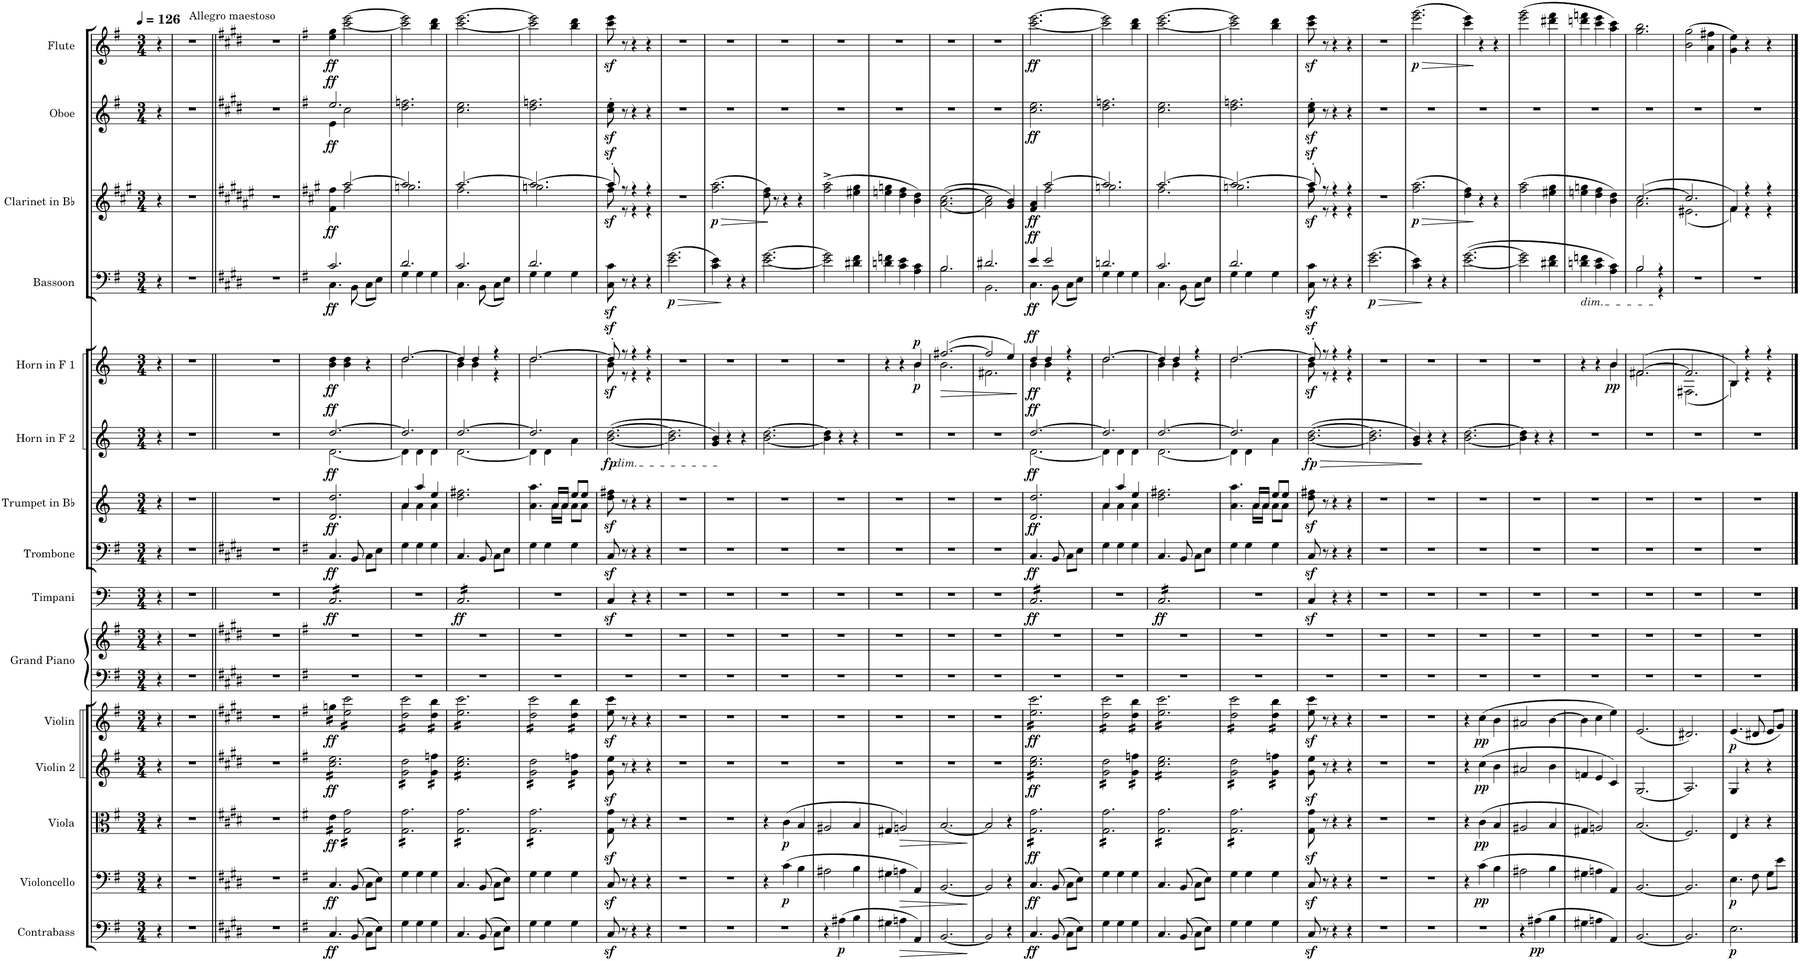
**kern	**dynam	**kern	**dynam	**kern	**dynam	**kern	**dynam	**kern	**dynam	**kern	**kern	**kern	**dynam	**kern	**dynam	**kern	**dynam	**kern	**dynam	**kern	**dynam	**kern	**dynam	**kern	**dynam	**kern	**dynam	**kern	**dynam
*part15	*part15	*part14	*part14	*part13	*part13	*part12	*part12	*part11	*part11	*part10	*part10	*part9	*part9	*part8	*part8	*part7	*part7	*part6	*part6	*part5	*part5	*part4	*part4	*part3	*part3	*part2	*part2	*part1	*part1
*staff16	*staff16	*staff15	*staff15	*staff14	*staff14	*staff13	*staff13	*staff12	*staff12	*staff11	*staff10	*staff9	*staff9	*staff8	*staff8	*staff7	*staff7	*staff6	*staff6	*staff5	*staff5	*staff4	*staff4	*staff3	*staff3	*staff2	*staff2	*staff1	*staff1
*I"Contrabass	*	*I"Violoncello	*	*I"Viola	*	*I"Violin 2	*	*I"Violin	*	*I"Grand Piano	*	*I"Timpani	*	*I"Trombone	*	*I"Trumpet in Bb	*	*I"Horn in F 2	*	*I"Horn in F 1	*	*I"Bassoon	*	*I"Clarinet in Bb	*	*I"Oboe	*	*I"Flute	*
*I'Cb.	*	*I'Vc.	*	*I'Vla.	*	*I'Vln. 2	*	*I'Vln.	*	*I'Pno.	*	*I'Timp.	*	*I'Tbn.	*	*I'Tpt. in Bb	*	*I'Hn. in F 2	*	*I'Hn. in F 1	*	*I'Bsn.	*	*I'Cl. in Bb	*	*I'Ob.	*	*I'Fl.	*
*clefF4	*	*clefF4	*	*clefC3	*	*clefG2	*	*clefG2	*	*clefF4	*clefG2	*clefF4	*	*clefF4	*	*clefG2	*	*clefG2	*	*clefG2	*	*clefF4	*	*clefG2	*	*clefG2	*	*clefG2	*
*Trd7c12	*	*	*	*	*	*	*	*	*	*	*	*	*	*	*	*Trd1c2	*	*Trd4c7	*	*Trd4c7	*	*	*	*Trd1c2	*	*	*	*	*
*k[f#]	*	*k[f#]	*	*k[f#]	*	*k[f#]	*	*k[f#]	*	*k[f#]	*k[f#]	*k[]	*	*k[f#]	*	*k[]	*	*k[]	*	*k[]	*	*k[f#]	*	*k[f#c#g#]	*	*k[f#]	*	*k[f#]	*
*M3/4	*	*M3/4	*	*M3/4	*	*M3/4	*	*M3/4	*	*M3/4	*M3/4	*M3/4	*	*M3/4	*	*M3/4	*	*M3/4	*	*M3/4	*	*M3/4	*	*M3/4	*	*M3/4	*	*M3/4	*
*MM126	*	*MM126	*	*MM126	*	*MM126	*	*MM126	*	*MM126	*MM126	*MM126	*	*MM126	*	*MM126	*	*MM126	*	*MM126	*	*MM126	*	*MM126	*	*MM126	*	*MM126	*
=	=	=	=	=	=	=	=	=	=	=	=	=	=	=	=	=	=	=	=	=	=	=	=	=	=	=	=	=	=
!	!	!	!	!	!	!	!	!	!	!	!	!	!	!	!	!	!	!	!	!	!	!	!	!	!	!	!	!LO:TX:a:t=Allegro maestoso	!
4r	.	4r	.	4r	.	4r	.	4r	.	4r	4r	4r	.	4r	.	4r	.	4r	.	4r	.	4r	.	4r	.	4r	.	4r	.
=1	=1	=1	=1	=1	=1	=1	=1	=1	=1	=1	=1	=1	=1	=1	=1	=1	=1	=1	=1	=1	=1	=1	=1	=1	=1	=1	=1	=1	=1
2.r	.	2.r	.	2.r	.	2.r	.	2.r	.	2.r	2.r	2.r	.	2.r	.	2.r	.	2.r	.	2.r	.	2.r	.	2.r	.	2.r	.	2.r	.
=2||	=2||	=2||	=2||	=2||	=2||	=2||	=2||	=2||	=2||	=2||	=2||	=2||	=2||	=2||	=2||	=2||	=2||	=2||	=2||	=2||	=2||	=2||	=2||	=2||	=2||	=2||	=2||	=2||	=2||
*k[f#c#g#d#]	*	*k[f#c#g#d#]	*	*k[f#c#g#d#]	*	*k[f#c#g#d#]	*	*k[f#c#g#d#]	*	*k[f#c#g#d#]	*k[f#c#g#d#]	*k[]	*	*k[f#c#g#d#]	*	*k[]	*	*k[]	*	*k[]	*	*k[f#c#g#d#]	*	*k[f#c#g#d#a#e#]	*	*k[f#c#g#d#]	*	*k[f#c#g#d#]	*
2.r	.	2.r	.	2.r	.	2.r	.	2.r	.	2.r	2.r	2.r	.	2.r	.	2.r	.	2.r	.	2.r	.	2.r	.	2.r	.	2.r	.	2.r	.
=3	=3	=3	=3	=3	=3	=3	=3	=3	=3	=3	=3	=3	=3	=3	=3	=3	=3	=3	=3	=3	=3	=3	=3	=3	=3	=3	=3	=3	=3
*k[f#]	*	*k[f#]	*	*k[f#]	*	*k[f#]	*	*k[f#]	*	*k[f#]	*k[f#]	*k[]	*	*k[f#]	*	*k[]	*	*k[]	*	*k[]	*	*k[f#]	*	*k[f#c#g#]	*	*k[f#]	*	*k[f#]	*
*	*	*	*	*	*	*	*	*	*	*	*	*	*	*	*	*	*	*^	*	*	*	*^	*	*^	*	*^	*	*	*
!	!LO:DY:b	!	!LO:DY:b	!	!LO:DY:b	!	!LO:DY:b	!	!LO:DY:b	!	!	!	!LO:DY:b	!	!LO:DY:b	!	!LO:DY:b	!	!	!LO:DY:a	!	!	!	!	!	!	!	!	!	!	!	!	!
!	!	!	!	!	!	!	!	!	!	!	!	!	!	!	!	!	!	!	!	!LO:DY:n=1:b	!	!LO:DY:b	!	!	!LO:DY:b	!	!	!LO:DY:b	!	!	!LO:DY:a	!	!
!	!	!	!	!	!	!	!	!	!	!	!	!	!	!	!	!	!	!	!	!	!	!	!	!	!	!	!	!	!	!	!LO:DY:n=1:b	!	!LO:DY:b
*	*	*	*	*tremolo	*	*	*	*	*	*	*	*	*	*	*	*	*	*	*	*	*	*	*	*	*	*	*	*	*	*	*	*	*
*	*	*	*	*	*	*tremolo	*	*	*	*	*	*	*	*	*	*	*	*	*	*	*	*	*	*	*	*	*	*	*	*	*	*	*
*	*	*	*	*	*	*	*	*tremolo	*	*	*	*	*	*	*	*	*	*	*	*	*	*	*	*	*	*	*	*	*	*	*	*	*
*	*	*	*	*	*	*	*	*	*	*	*	*tremolo	*	*	*	*	*	*	*	*	*	*	*	*	*	*	*	*	*	*	*	*	*
4.C/	ff	4.C/	ff	16e\LL	ff	16cc\ 16ee\LL	ff	16ggn\LL	ff	2.r	2.r	16C/LL	ff	4.C/	ff	2.d/ 2.dd/	ff	[2.dd/	[2.d\	ff ff	4b\ 4dd\	ff	2.c/	4.C\	ff	4f#\ 4ff#\	4ryy	ff	2.ee/	4e\	ff ff	4ee\ 4gg\	ff
.	.	.	.	16e\	.	16cc\ 16ee\	.	16ggn\	.	.	.	16C/	.	.	.	.	.	.	.	.	.	.	.	.	.	.	.	.	.	.	.	.	.
.	.	.	.	16e\	.	16cc\ 16ee\	.	16ggn\	.	.	.	16C/	.	.	.	.	.	.	.	.	.	.	.	.	.	.	.	.	.	.	.	.	.
.	.	.	.	16e\JJ	.	16cc\ 16ee\	.	16ggn\JJ	.	.	.	16C/	.	.	.	.	.	.	.	.	.	.	.	.	.	.	.	.	.	.	.	.	.
.	.	.	.	16G\ 16g\LL	.	16cc\ 16ee\	.	16ee\ 16ccc\LL	.	.	.	16C/	.	.	.	.	.	.	.	.	4b\ 4dd\	.	.	.	.	[2aa/	2ff#\	.	.	2cc\	.	[2ccc\ [2eee\	.
.	.	.	.	16G\ 16g\	.	16cc\ 16ee\	.	16ee\ 16ccc\	.	.	.	16C/	.	.	.	.	.	.	.	.	.	.	.	.	.	.	.	.	.	.	.	.	.
(8BB/	.	(8BB/	.	16G\ 16g\	.	16cc\ 16ee\	.	16ee\ 16ccc\	.	.	.	16C/	.	8BB/	.	.	.	.	.	.	.	.	.	(8BB\	.	.	.	.	.	.	.	.	.
.	.	.	.	16G\ 16g\	.	16cc\ 16ee\	.	16ee\ 16ccc\	.	.	.	16C/	.	.	.	.	.	.	.	.	.	.	.	.	.	.	.	.	.	.	.	.	.
8C\L	.	8C\L	.	16G\ 16g\	.	16cc\ 16ee\	.	16ee\ 16ccc\	.	.	.	16C/	.	8C\L	.	.	.	.	.	.	4r	.	.	8C\L	.	.	.	.	.	.	.	.	.
.	.	.	.	16G\ 16g\	.	16cc\ 16ee\	.	16ee\ 16ccc\	.	.	.	16C/	.	.	.	.	.	.	.	.	.	.	.	.	.	.	.	.	.	.	.	.	.
8E\J)	.	8E\J)	.	16G\ 16g\	.	16cc\ 16ee\	.	16ee\ 16ccc\	.	.	.	16C/	.	8E\J	.	.	.	.	.	.	.	.	.	8E\J)	.	.	.	.	.	.	.	.	.
.	.	.	.	16G\ 16g\JJ	.	16cc\ 16ee\JJ	.	16ee\ 16ccc\JJ	.	.	.	16C/JJ	.	.	.	.	.	.	.	.	.	.	.	.	.	.	.	.	.	.	.	.	.
*	*	*	*	*	*	*	*	*	*	*	*	*	*	*	*	*	*	*	*	*	*	*	*	*	*	*	*	*	*v	*v	*	*	*
=4	=4	=4	=4	=4	=4	=4	=4	=4	=4	=4	=4	=4	=4	=4	=4	=4	=4	=4	=4	=4	=4	=4	=4	=4	=4	=4	=4	=4	=4	=4	=4	=4
*	*	*	*	*	*	*	*	*	*	*	*	*	*	*	*	*^	*	*	*	*	*^	*	*	*	*	*	*	*	*	*	*	*
4G\	.	4G\	.	16G\ 16g\LL	.	16g\ 16dd\LL	.	16dd\ 16ccc\LL	.	2.r	2.r	2.r	.	4G\	.	4a/	4a\	.	2.dd/]	4d\]	.	[2.dd/	2.dd\	.	2.d/	4G\	.	2.aa/]	2.ggn\	.	2.dd\ 2.ffn\	.	2ccc\] 2eee\]	.
.	.	.	.	16G\ 16g\	.	16g\ 16dd\	.	16dd\ 16ccc\	.	.	.	.	.	.	.	.	.	.	.	.	.	.	.	.	.	.	.	.	.	.	.	.	.	.
.	.	.	.	16G\ 16g\	.	16g\ 16dd\	.	16dd\ 16ccc\	.	.	.	.	.	.	.	.	.	.	.	.	.	.	.	.	.	.	.	.	.	.	.	.	.	.
.	.	.	.	16G\ 16g\	.	16g\ 16dd\	.	16dd\ 16ccc\	.	.	.	.	.	.	.	.	.	.	.	.	.	.	.	.	.	.	.	.	.	.	.	.	.	.
4G\	.	4G\	.	16G\ 16g\	.	16g\ 16dd\	.	16dd\ 16ccc\	.	.	.	.	.	4G\	.	4aa/	4a\	.	.	4d\	.	.	.	.	.	4G\	.	.	.	.	.	.	.	.
.	.	.	.	16G\ 16g\	.	16g\ 16dd\	.	16dd\ 16ccc\	.	.	.	.	.	.	.	.	.	.	.	.	.	.	.	.	.	.	.	.	.	.	.	.	.	.
.	.	.	.	16G\ 16g\	.	16g\ 16dd\	.	16dd\ 16ccc\	.	.	.	.	.	.	.	.	.	.	.	.	.	.	.	.	.	.	.	.	.	.	.	.	.	.
.	.	.	.	16G\ 16g\	.	16g\ 16dd\JJ	.	16dd\ 16ccc\JJ	.	.	.	.	.	.	.	.	.	.	.	.	.	.	.	.	.	.	.	.	.	.	.	.	.	.
4G\	.	4G\	.	16G\ 16g\	.	16g\ 16ffn\LL	.	16dd\ 16bb\LL	.	.	.	.	.	4G\	.	4ee/	4a\	.	.	4d\	.	.	.	.	.	4G\	.	.	.	.	.	.	4bb\ 4ddd\	.
.	.	.	.	16G\ 16g\	.	16g\ 16ffn\	.	16dd\ 16bb\	.	.	.	.	.	.	.	.	.	.	.	.	.	.	.	.	.	.	.	.	.	.	.	.	.	.
.	.	.	.	16G\ 16g\	.	16g\ 16ffn\	.	16dd\ 16bb\	.	.	.	.	.	.	.	.	.	.	.	.	.	.	.	.	.	.	.	.	.	.	.	.	.	.
.	.	.	.	16G\ 16g\JJ	.	16g\ 16ffn\JJ	.	16dd\ 16bb\JJ	.	.	.	.	.	.	.	.	.	.	.	.	.	.	.	.	.	.	.	.	.	.	.	.	.	.
=5	=5	=5	=5	=5	=5	=5	=5	=5	=5	=5	=5	=5	=5	=5	=5	=5	=5	=5	=5	=5	=5	=5	=5	=5	=5	=5	=5	=5	=5	=5	=5	=5	=5	=5
!	!	!	!	!	!	!	!	!	!	!	!	!	!LO:DY:b	!	!	!	!	!	!	!	!	!	!	!	!	!	!	!	!	!	!	!	!	!
*	*	*	*	*	*	*	*	*	*	*	*	*	*	*	*	*v	*v	*	*	*	*	*	*	*	*	*	*	*	*	*	*	*	*	*
4.C/	.	4.C/	.	16G\ 16g\LL	.	16cc\ 16ee\LL	.	16ee\ 16ccc\LL	.	2.r	2.r	16C/LL	ff	4.C/	.	2.dd\ 2.ff#X\	.	[2.dd/	[2.d\	.	4dd/]	4b\	.	2.c/	4.C\	.	[2.aa/	2.ff#\	.	2.cc\ 2.ee\	.	[2.ccc\ [2.eee\	.
.	.	.	.	16G\ 16g\	.	16cc\ 16ee\	.	16ee\ 16ccc\	.	.	.	16C/	.	.	.	.	.	.	.	.	.	.	.	.	.	.	.	.	.	.	.	.	.
.	.	.	.	16G\ 16g\	.	16cc\ 16ee\	.	16ee\ 16ccc\	.	.	.	16C/	.	.	.	.	.	.	.	.	.	.	.	.	.	.	.	.	.	.	.	.	.
.	.	.	.	16G\ 16g\	.	16cc\ 16ee\	.	16ee\ 16ccc\	.	.	.	16C/	.	.	.	.	.	.	.	.	.	.	.	.	.	.	.	.	.	.	.	.	.
.	.	.	.	16G\ 16g\	.	16cc\ 16ee\	.	16ee\ 16ccc\	.	.	.	16C/	.	.	.	.	.	.	.	.	4dd/	4b\	.	.	.	.	.	.	.	.	.	.	.
.	.	.	.	16G\ 16g\	.	16cc\ 16ee\	.	16ee\ 16ccc\	.	.	.	16C/	.	.	.	.	.	.	.	.	.	.	.	.	.	.	.	.	.	.	.	.	.
(8BB/	.	(8BB/	.	16G\ 16g\	.	16cc\ 16ee\	.	16ee\ 16ccc\	.	.	.	16C/	.	8BB/	.	.	.	.	.	.	.	.	.	.	(8BB\	.	.	.	.	.	.	.	.
.	.	.	.	16G\ 16g\	.	16cc\ 16ee\	.	16ee\ 16ccc\	.	.	.	16C/	.	.	.	.	.	.	.	.	.	.	.	.	.	.	.	.	.	.	.	.	.
8C\L	.	8C\L	.	16G\ 16g\	.	16cc\ 16ee\	.	16ee\ 16ccc\	.	.	.	16C/	.	8C\L	.	.	.	.	.	.	4r	4r	.	.	8C\L	.	.	.	.	.	.	.	.
.	.	.	.	16G\ 16g\	.	16cc\ 16ee\	.	16ee\ 16ccc\	.	.	.	16C/	.	.	.	.	.	.	.	.	.	.	.	.	.	.	.	.	.	.	.	.	.
8E\J)	.	8E\J)	.	16G\ 16g\	.	16cc\ 16ee\	.	16ee\ 16ccc\	.	.	.	16C/	.	8E\J	.	.	.	.	.	.	.	.	.	.	8E\J)	.	.	.	.	.	.	.	.
.	.	.	.	16G\ 16g\JJ	.	16cc\ 16ee\JJ	.	16ee\ 16ccc\JJ	.	.	.	16C/JJ	.	.	.	.	.	.	.	.	.	.	.	.	.	.	.	.	.	.	.	.	.
*	*	*	*	*	*	*	*	*	*	*	*	*Xtremolo	*	*	*	*	*	*	*	*	*	*	*	*	*	*	*	*	*	*	*	*	*
=6	=6	=6	=6	=6	=6	=6	=6	=6	=6	=6	=6	=6	=6	=6	=6	=6	=6	=6	=6	=6	=6	=6	=6	=6	=6	=6	=6	=6	=6	=6	=6	=6	=6
*	*	*	*	*	*	*	*	*	*	*	*	*	*	*	*	*^	*	*	*	*	*	*	*	*	*	*	*	*	*	*	*	*	*
4G\	.	4G\	.	16G\ 16g\LL	.	16g\ 16dd\LL	.	16dd\ 16ccc\LL	.	2.r	2.r	2.r	.	4G\	.	4.a\ 4.aa\	4.ryy	.	2.dd/]	4d\]	.	[2.dd/	2.dd\	.	2.d/	4G\	.	2.aa/_	2.ggn\	.	2.dd\ 2.ffn\	.	2ccc\] 2eee\]	.
.	.	.	.	16G\ 16g\	.	16g\ 16dd\	.	16dd\ 16ccc\	.	.	.	.	.	.	.	.	.	.	.	.	.	.	.	.	.	.	.	.	.	.	.	.	.	.
.	.	.	.	16G\ 16g\	.	16g\ 16dd\	.	16dd\ 16ccc\	.	.	.	.	.	.	.	.	.	.	.	.	.	.	.	.	.	.	.	.	.	.	.	.	.	.
.	.	.	.	16G\ 16g\	.	16g\ 16dd\	.	16dd\ 16ccc\	.	.	.	.	.	.	.	.	.	.	.	.	.	.	.	.	.	.	.	.	.	.	.	.	.	.
4G\	.	4G\	.	16G\ 16g\	.	16g\ 16dd\	.	16dd\ 16ccc\	.	.	.	.	.	4G\	.	.	.	.	.	4d\	.	.	.	.	.	4G\	.	.	.	.	.	.	.	.
.	.	.	.	16G\ 16g\	.	16g\ 16dd\	.	16dd\ 16ccc\	.	.	.	.	.	.	.	.	.	.	.	.	.	.	.	.	.	.	.	.	.	.	.	.	.	.
.	.	.	.	16G\ 16g\	.	16g\ 16dd\	.	16dd\ 16ccc\	.	.	.	.	.	.	.	16a/LL	16a\LL	.	.	.	.	.	.	.	.	.	.	.	.	.	.	.	.	.
.	.	.	.	16G\ 16g\	.	16g\ 16dd\JJ	.	16dd\ 16ccc\JJ	.	.	.	.	.	.	.	16a/JJ	16a\JJ	.	.	.	.	.	.	.	.	.	.	.	.	.	.	.	.	.
4G\	.	4G\	.	16G\ 16g\	.	16g\ 16ffn\LL	.	16dd\ 16bb\LL	.	.	.	.	.	4G\	.	8ee/L	8a\L	.	.	4a\	.	.	.	.	.	4G\	.	.	.	.	.	.	4bb\ 4ddd\	.
.	.	.	.	16G\ 16g\	.	16g\ 16ffn\	.	16dd\ 16bb\	.	.	.	.	.	.	.	.	.	.	.	.	.	.	.	.	.	.	.	.	.	.	.	.	.	.
.	.	.	.	16G\ 16g\	.	16g\ 16ffn\	.	16dd\ 16bb\	.	.	.	.	.	.	.	8ee/J	8a\J	.	.	.	.	.	.	.	.	.	.	.	.	.	.	.	.	.
.	.	.	.	16G\ 16g\JJ	.	16g\ 16ffn\JJ	.	16dd\ 16bb\JJ	.	.	.	.	.	.	.	.	.	.	.	.	.	.	.	.	.	.	.	.	.	.	.	.	.	.
*	*	*	*	*	*	*	*	*Xtremolo	*	*	*	*	*	*	*	*	*	*	*	*	*	*	*	*	*	*	*	*	*	*	*	*	*	*
*	*	*	*	*	*	*Xtremolo	*	*	*	*	*	*	*	*	*	*	*	*	*	*	*	*	*	*	*	*	*	*	*	*	*	*	*	*
*	*	*	*	*Xtremolo	*	*	*	*	*	*	*	*	*	*	*	*	*	*	*	*	*	*	*	*	*	*	*	*	*	*	*	*	*	*
*	*	*	*	*	*	*	*	*	*	*	*	*	*	*	*	*	*	*	*v	*v	*	*	*	*	*v	*v	*	*	*	*	*	*	*	*
=7	=7	=7	=7	=7	=7	=7	=7	=7	=7	=7	=7	=7	=7	=7	=7	=7	=7	=7	=7	=7	=7	=7	=7	=7	=7	=7	=7	=7	=7	=7	=7	=7
!	!	!	!	!	!	!	!	!	!	!	!	!	!	!	!	!	!	!	!LO:TX:b:i:t=dim.	!	!	!	!	!	!	!	!	!	!	!	!	!
!	!	!	!	!	!	!	!	!	!	!	!	!	!	!	!	!	!	!	!	!LO:DY:b	!	!	!LO:DY:a	!	!	!	!	!	!	!	!	!
!	!	!	!	!	!	!	!	!	!	!	!	!	!	!	!	!	!	!	!	!	!	!	!LO:DY:n=1:b	!	!	!	!	!LO:DY:a	!	!	!	!
!	!	!	!	!	!	!	!	!	!	!	!	!	!	!	!	!	!	!	!	!	!	!	!	!	!	!	!	!LO:DY:n=1:b	!	!	!	!
*	*	*	*	*	*	*	*	*	*	*	*	*	*	*	*	*v	*v	*	*	*	*	*	*	*	*	*	*	*	*	*	*	*
8Cz</	.	8Cz</	.	8G\z< 8g\z<	.	8g\z< 8ee\z<	.	8ee\z< 8ccc\z<	.	2.r	2.r	4Cz</	.	8Cz</	.	8dd\z< 8ff#X\z<	.	([2.b\ [2.dd\	fp	8dd'/]	8b\	sf sf	8C\z< 8c\z<	.	8aa'/]	8ff#\	sf sf	8cc\z<' 8ee\z<'	.	8ccc\z< 8eee\z<	.
8r	.	8r	.	8r	.	8r	.	8r	.	.	.	.	.	8r	.	8r	.	.	.	8r	8r	.	8r	.	8r	8r	.	8r	.	8r	.
4r	.	4r	.	4r	.	4r	.	4r	.	.	.	4r	.	4r	.	4r	.	.	.	4r	4r	.	4r	.	4r	4r	.	4r	.	4r	.
4r	.	4r	.	4r	.	4r	.	4r	.	.	.	4r	.	4r	.	4r	.	.	.	4r	4r	.	4r	.	4r	4r	.	4r	.	4r	.
=8	=8	=8	=8	=8	=8	=8	=8	=8	=8	=8	=8	=8	=8	=8	=8	=8	=8	=8	=8	=8	=8	=8	=8	=8	=8	=8	=8	=8	=8	=8	=8
!	!	!	!	!	!	!	!	!	!	!	!	!	!	!	!	!	!	!	!	!	!	!	!	!LO:HP:b	!	!	!	!	!	!	!
!	!	!	!	!	!	!	!	!	!	!	!	!	!	!	!	!	!	!	!	!	!	!	!	!LO:DY:n=1:b	!	!	!	!	!	!	!
*	*	*	*	*	*	*	*	*	*	*	*	*	*	*	*	*	*	*	*	*v	*v	*	*	*	*v	*v	*	*	*	*	*
2.r	.	2.r	.	2.r	.	2.r	.	2.r	.	2.r	2.r	2.r	.	2.r	.	2.r	.	2.b\] 2.dd\]	.	2.r	.	(2.e\ 2.g\	> p	2.r	.	2.r	.	2.r	.
=9	=9	=9	=9	=9	=9	=9	=9	=9	=9	=9	=9	=9	=9	=9	=9	=9	=9	=9	=9	=9	=9	=9	=9	=9	=9	=9	=9	=9	=9
!	!	!	!	!	!	!	!	!	!	!	!	!	!	!	!	!	!	!	!	!	!	!	!	!	!LO:HP:b	!	!	!	!
!	!	!	!	!	!	!	!	!	!	!	!	!	!	!	!	!	!	!	!	!	!	!	!	!	!LO:DY:n=1:b	!	!	!	!
2.r	.	2.r	.	2.r	.	2.r	.	2.r	.	2.r	2.r	2.r	.	2.r	.	2.r	.	4g/ 4b/)	.	2.r	.	4c\ 4e\)	.	(2.ff#\ 2.aa\	> p	2.r	.	2.r	.
.	.	.	.	.	.	.	.	.	.	.	.	.	.	.	.	.	.	4r	.	.	.	4r	]	.	.	.	.	.	.
.	.	.	.	.	.	.	.	.	.	.	.	.	.	.	.	.	.	4r	.	.	.	4r	.	.	.	.	.	.	.
=10	=10	=10	=10	=10	=10	=10	=10	=10	=10	=10	=10	=10	=10	=10	=10	=10	=10	=10	=10	=10	=10	=10	=10	=10	=10	=10	=10	=10	=10
2.r	.	4r	.	4r	.	2.r	.	2.r	.	2.r	2.r	2.r	.	2.r	.	2.r	.	[2.b\ [2.dd\	.	2.r	.	[2.e\ [2.g\	.	8dd\ 8ff#\)	.	2.r	.	2.r	.
.	.	.	.	.	.	.	.	.	.	.	.	.	.	.	.	.	.	.	.	.	.	.	.	8r	]	.	.	.	.
!	!	!	!LO:DY:b	!	!LO:DY:b	!	!	!	!	!	!	!	!	!	!	!	!	!	!	!	!	!	!	!	!	!	!	!	!
.	.	(4c\	p	(4c\	p	.	.	.	.	.	.	.	.	.	.	.	.	.	.	.	.	.	.	4r	.	.	.	.	.
.	.	4B\	.	4B/	.	.	.	.	.	.	.	.	.	.	.	.	.	.	.	.	.	.	.	4r	.	.	.	.	.
=11	=11	=11	=11	=11	=11	=11	=11	=11	=11	=11	=11	=11	=11	=11	=11	=11	=11	=11	=11	=11	=11	=11	=11	=11	=11	=11	=11	=11	=11
4r	.	2A#X\	.	2A#X/	.	2.r	.	2.r	.	2.r	2.r	2.r	.	2.r	.	2.r	.	4b\] 4dd\]	.	2.r	.	2e\] 2g\]	.	(2ff#\^ 2aa\^	.	2.r	.	2.r	.
!	!LO:DY:b	!	!	!	!	!	!	!	!	!	!	!	!	!	!	!	!	!	!	!	!	!	!	!	!	!	!	!	!
(4A#X\	p	.	.	.	.	.	.	.	.	.	.	.	.	.	.	.	.	4r	.	.	.	.	.	.	.	.	.	.	.
4B\	.	4B\	.	4B/	.	.	.	.	.	.	.	.	.	.	.	.	.	4r	.	.	.	4d#X\ 4f#\	.	4ee#X\ 4gg#\	.	.	.	.	.
=12	=12	=12	=12	=12	=12	=12	=12	=12	=12	=12	=12	=12	=12	=12	=12	=12	=12	=12	=12	=12	=12	=12	=12	=12	=12	=12	=12	=12	=12
*	*	*	*	*	*	*	*	*	*	*	*	*	*	*	*	*	*	*	*	*^	*	*	*	*	*	*	*	*	*
4G#X\	.	4G#X\	.	4G#X/	.	2.r	.	2.r	.	2.r	2.r	2.r	.	2.r	.	2.r	.	2.r	.	4r	2ryy	.	4dn\ 4fn\	.	4een\ 4ggn\	.	2.r	.	2.r	.
!	!LO:HP:b	!	!LO:HP:b	!	!LO:HP:b	!	!	!	!	!	!	!	!	!	!	!	!	!	!	!	!	!	!	!	!	!	!	!	!	!
4An\	>	4An\	>	2An/)	>	.	.	.	.	.	.	.	.	.	.	.	.	.	.	4r	.	.	4c\ 4e\	.	4dd\ 4ff#\	.	.	.	.	.
!	!	!	!	!	!	!	!	!	!	!	!	!	!	!	!	!	!	!	!	!	!	!LO:DY:a	!	!	!	!	!	!	!	!
!	!	!	!	!	!	!	!	!	!	!	!	!	!	!	!	!	!	!	!	!	!	!LO:DY:n=1:b	!	!	!	!	!	!	!	!
4AA/)	.	4AA/)	.	.	.	.	.	.	.	.	.	.	.	.	.	.	.	.	.	4b/	4b\	p p	4A\ 4c\	.	4b\ 4dd\)	.	.	.	.	.
=13	=13	=13	=13	=13	=13	=13	=13	=13	=13	=13	=13	=13	=13	=13	=13	=13	=13	=13	=13	=13	=13	=13	=13	=13	=13	=13	=13	=13	=13	=13
!	!	!	!	!	!	!	!	!	!	!	!	!	!	!	!	!	!	!	!	!	!	!LO:HP:b	!	!	!	!	!	!	!	!
*	*	*	*	*	*	*	*	*	*	*	*	*	*	*	*	*	*	*	*	*	*	*	*^	*	*	*	*	*	*	*
[2.BB/	.	[2.BB/	.	[2.B/	.	2.r	.	2.r	.	2.r	2.r	2.r	.	2.r	.	2.r	.	2.r	.	([2.ff#X/	2.b\	>	2.B/	2.B\	.	([2.a\ [2.cc#\	.	2.r	.	2.r	.
*	*	*	*	*	*	*	*	*	*	*	*	*	*	*	*	*	*	*	*	*v	*v	*	*	*	*	*	*	*	*	*	*
*	*	*	*	*	*	*	*	*	*	*	*	*	*	*	*	*	*	*	*	*	*	*v	*v	*	*	*	*	*	*	*
.	]	.	]	.	]	.	.	.	.	.	.	.	.	.	.	.	.	.	.	.	.	.	.	.	.	.	.	.	.
=14	=14	=14	=14	=14	=14	=14	=14	=14	=14	=14	=14	=14	=14	=14	=14	=14	=14	=14	=14	=14	=14	=14	=14	=14	=14	=14	=14	=14	=14
*	*	*	*	*	*	*	*	*	*	*	*	*	*	*	*	*	*	*	*	*^	*	*^	*	*	*	*	*	*	*
2BB/]	.	2BB/]	.	2B/]	.	2.r	.	2.r	.	2.r	2.r	2.r	.	2.r	.	2.r	.	2.r	.	2ff#/]	2.f#X\	.	2.d#X/	2.BB\	.	2a\] 2cc#\]	.	2.r	.	2.r	.
4r	.	4r	.	4r	.	.	.	.	.	.	.	.	.	.	.	.	.	.	.	4ee/)	.	.	.	.	.	4g#/ 4b/)	.	.	.	.	.
*	*	*	*	*	*	*	*	*	*	*	*	*	*	*	*	*	*	*	*	*v	*v	*	*	*	*	*	*	*	*	*	*
*	*	*	*	*	*	*	*	*	*	*	*	*	*	*	*	*	*	*	*	*	*	*v	*v	*	*	*	*	*	*	*
.	.	.	.	.	.	.	.	.	.	.	.	.	.	.	.	.	.	.	.	.	]	.	.	.	.	.	.	.	.
=15	=15	=15	=15	=15	=15	=15	=15	=15	=15	=15	=15	=15	=15	=15	=15	=15	=15	=15	=15	=15	=15	=15	=15	=15	=15	=15	=15	=15	=15
*	*	*	*	*	*	*	*	*	*	*	*	*	*	*	*	*	*	*^	*	*^	*	*^	*	*^	*	*	*	*	*
!	!LO:DY:b	!	!LO:DY:b	!	!LO:DY:b	!	!LO:DY:b	!	!LO:DY:b	!	!	!	!LO:DY:b	!	!LO:DY:b	!	!LO:DY:b	!	!	!LO:DY:a	!	!	!	!	!	!	!	!	!	!	!	!	!
!	!	!	!	!	!	!	!	!	!	!	!	!	!	!	!	!	!	!	!	!LO:DY:n=1:b	!	!	!LO:DY:a	!	!	!	!	!	!	!	!	!	!
!	!	!	!	!	!	!	!	!	!	!	!	!	!	!	!	!	!	!	!	!	!	!	!LO:DY:n=1:b	!	!	!LO:DY:a	!	!	!	!	!	!	!
!	!	!	!	!	!	!	!	!	!	!	!	!	!	!	!	!	!	!	!	!	!	!	!	!	!	!LO:DY:n=1:b	!	!	!LO:DY:b	!	!LO:DY:b	!	!LO:DY:b
*	*	*	*	*tremolo	*	*	*	*	*	*	*	*	*	*	*	*	*	*	*	*	*	*	*	*	*	*	*	*	*	*	*	*	*
*	*	*	*	*	*	*tremolo	*	*	*	*	*	*	*	*	*	*	*	*	*	*	*	*	*	*	*	*	*	*	*	*	*	*	*
*	*	*	*	*	*	*	*	*tremolo	*	*	*	*	*	*	*	*	*	*	*	*	*	*	*	*	*	*	*	*	*	*	*	*	*
*	*	*	*	*	*	*	*	*	*	*	*	*tremolo	*	*	*	*	*	*	*	*	*	*	*	*	*	*	*	*	*	*	*	*	*
4.C/	ff	4.C/	ff	16G\ 16g\LL	ff	16cc\ 16ee\LL	ff	16ee\ 16ccc\LL	ff	2.r	2.r	16C/LL	ff	4.C/	ff	2.d/ 2.dd/	ff	[2.dd/	[2.d\	ff ff	4dd/	4b\	ff ff	4e/	4.C\	ff ff	4f#/ 4a/	4ryy	ff	2.cc\ 2.ee\	ff	[2.ccc\ [2.eee\	ff
.	.	.	.	16G\ 16g\	.	16cc\ 16ee\	.	16ee\ 16ccc\	.	.	.	16C/	.	.	.	.	.	.	.	.	.	.	.	.	.	.	.	.	.	.	.	.	.
.	.	.	.	16G\ 16g\	.	16cc\ 16ee\	.	16ee\ 16ccc\	.	.	.	16C/	.	.	.	.	.	.	.	.	.	.	.	.	.	.	.	.	.	.	.	.	.
.	.	.	.	16G\ 16g\	.	16cc\ 16ee\	.	16ee\ 16ccc\	.	.	.	16C/	.	.	.	.	.	.	.	.	.	.	.	.	.	.	.	.	.	.	.	.	.
.	.	.	.	16G\ 16g\	.	16cc\ 16ee\	.	16ee\ 16ccc\	.	.	.	16C/	.	.	.	.	.	.	.	.	4dd/	4b\	.	2e/	.	.	[2aa/	2ff#\	.	.	.	.	.
.	.	.	.	16G\ 16g\	.	16cc\ 16ee\	.	16ee\ 16ccc\	.	.	.	16C/	.	.	.	.	.	.	.	.	.	.	.	.	.	.	.	.	.	.	.	.	.
(8BB/	.	(8BB/	.	16G\ 16g\	.	16cc\ 16ee\	.	16ee\ 16ccc\	.	.	.	16C/	.	8BB/	.	.	.	.	.	.	.	.	.	.	(8BB\	.	.	.	.	.	.	.	.
.	.	.	.	16G\ 16g\	.	16cc\ 16ee\	.	16ee\ 16ccc\	.	.	.	16C/	.	.	.	.	.	.	.	.	.	.	.	.	.	.	.	.	.	.	.	.	.
8C\L	.	8C\L	.	16G\ 16g\	.	16cc\ 16ee\	.	16ee\ 16ccc\	.	.	.	16C/	.	8C\L	.	.	.	.	.	.	4r	4r	.	.	8C\L	.	.	.	.	.	.	.	.
.	.	.	.	16G\ 16g\	.	16cc\ 16ee\	.	16ee\ 16ccc\	.	.	.	16C/	.	.	.	.	.	.	.	.	.	.	.	.	.	.	.	.	.	.	.	.	.
8E\J)	.	8E\J)	.	16G\ 16g\	.	16cc\ 16ee\	.	16ee\ 16ccc\	.	.	.	16C/	.	8E\J	.	.	.	.	.	.	.	.	.	.	8E\J)	.	.	.	.	.	.	.	.
.	.	.	.	16G\ 16g\JJ	.	16cc\ 16ee\JJ	.	16ee\ 16ccc\JJ	.	.	.	16C/JJ	.	.	.	.	.	.	.	.	.	.	.	.	.	.	.	.	.	.	.	.	.
=16	=16	=16	=16	=16	=16	=16	=16	=16	=16	=16	=16	=16	=16	=16	=16	=16	=16	=16	=16	=16	=16	=16	=16	=16	=16	=16	=16	=16	=16	=16	=16	=16	=16
*	*	*	*	*	*	*	*	*	*	*	*	*	*	*	*	*^	*	*	*	*	*	*	*	*	*	*	*	*	*	*	*	*	*
4G\	.	4G\	.	16G\ 16g\LL	.	16g\ 16dd\LL	.	16dd\ 16ccc\LL	.	2.r	2.r	2.r	.	4G\	.	4a/	4a\	.	2.dd/]	4d\]	.	[2.dd/	2.dd\	.	2.dn/	4G\	.	2.aa/]	2.ggn\	.	2.dd\ 2.ffn\	.	2ccc\] 2eee\]	.
.	.	.	.	16G\ 16g\	.	16g\ 16dd\	.	16dd\ 16ccc\	.	.	.	.	.	.	.	.	.	.	.	.	.	.	.	.	.	.	.	.	.	.	.	.	.	.
.	.	.	.	16G\ 16g\	.	16g\ 16dd\	.	16dd\ 16ccc\	.	.	.	.	.	.	.	.	.	.	.	.	.	.	.	.	.	.	.	.	.	.	.	.	.	.
.	.	.	.	16G\ 16g\	.	16g\ 16dd\	.	16dd\ 16ccc\	.	.	.	.	.	.	.	.	.	.	.	.	.	.	.	.	.	.	.	.	.	.	.	.	.	.
4G\	.	4G\	.	16G\ 16g\	.	16g\ 16dd\	.	16dd\ 16ccc\	.	.	.	.	.	4G\	.	4aa/	4a\	.	.	4d\	.	.	.	.	.	4G\	.	.	.	.	.	.	.	.
.	.	.	.	16G\ 16g\	.	16g\ 16dd\	.	16dd\ 16ccc\	.	.	.	.	.	.	.	.	.	.	.	.	.	.	.	.	.	.	.	.	.	.	.	.	.	.
.	.	.	.	16G\ 16g\	.	16g\ 16dd\	.	16dd\ 16ccc\	.	.	.	.	.	.	.	.	.	.	.	.	.	.	.	.	.	.	.	.	.	.	.	.	.	.
.	.	.	.	16G\ 16g\	.	16g\ 16dd\JJ	.	16dd\ 16ccc\JJ	.	.	.	.	.	.	.	.	.	.	.	.	.	.	.	.	.	.	.	.	.	.	.	.	.	.
4G\	.	4G\	.	16G\ 16g\	.	16g\ 16ffn\LL	.	16dd\ 16bb\LL	.	.	.	.	.	4G\	.	4ee/	4a\	.	.	4d\	.	.	.	.	.	4G\	.	.	.	.	.	.	4bb\ 4ddd\	.
.	.	.	.	16G\ 16g\	.	16g\ 16ffn\	.	16dd\ 16bb\	.	.	.	.	.	.	.	.	.	.	.	.	.	.	.	.	.	.	.	.	.	.	.	.	.	.
.	.	.	.	16G\ 16g\	.	16g\ 16ffn\	.	16dd\ 16bb\	.	.	.	.	.	.	.	.	.	.	.	.	.	.	.	.	.	.	.	.	.	.	.	.	.	.
.	.	.	.	16G\ 16g\JJ	.	16g\ 16ffn\JJ	.	16dd\ 16bb\JJ	.	.	.	.	.	.	.	.	.	.	.	.	.	.	.	.	.	.	.	.	.	.	.	.	.	.
=17	=17	=17	=17	=17	=17	=17	=17	=17	=17	=17	=17	=17	=17	=17	=17	=17	=17	=17	=17	=17	=17	=17	=17	=17	=17	=17	=17	=17	=17	=17	=17	=17	=17	=17
!	!	!	!	!	!	!	!	!	!	!	!	!	!LO:DY:b	!	!	!	!	!	!	!	!	!	!	!	!	!	!	!	!	!	!	!	!	!
*	*	*	*	*	*	*	*	*	*	*	*	*	*	*	*	*v	*v	*	*	*	*	*	*	*	*	*	*	*	*	*	*	*	*	*
4.C/	.	4.C/	.	16G\ 16g\LL	.	16cc\ 16ee\LL	.	16ee\ 16ccc\LL	.	2.r	2.r	16C/LL	ff	4.C/	.	2.dd\ 2.ff#X\	.	[2.dd/	[2.d\	.	4dd/]	4b\	.	2.c/	4.C\	.	[2.aa/	2.ff#\	.	2.cc\ 2.ee\	.	[2.ccc\ [2.eee\	.
.	.	.	.	16G\ 16g\	.	16cc\ 16ee\	.	16ee\ 16ccc\	.	.	.	16C/	.	.	.	.	.	.	.	.	.	.	.	.	.	.	.	.	.	.	.	.	.
.	.	.	.	16G\ 16g\	.	16cc\ 16ee\	.	16ee\ 16ccc\	.	.	.	16C/	.	.	.	.	.	.	.	.	.	.	.	.	.	.	.	.	.	.	.	.	.
.	.	.	.	16G\ 16g\	.	16cc\ 16ee\	.	16ee\ 16ccc\	.	.	.	16C/	.	.	.	.	.	.	.	.	.	.	.	.	.	.	.	.	.	.	.	.	.
.	.	.	.	16G\ 16g\	.	16cc\ 16ee\	.	16ee\ 16ccc\	.	.	.	16C/	.	.	.	.	.	.	.	.	4dd/	4b\	.	.	.	.	.	.	.	.	.	.	.
.	.	.	.	16G\ 16g\	.	16cc\ 16ee\	.	16ee\ 16ccc\	.	.	.	16C/	.	.	.	.	.	.	.	.	.	.	.	.	.	.	.	.	.	.	.	.	.
(8BB/	.	(8BB/	.	16G\ 16g\	.	16cc\ 16ee\	.	16ee\ 16ccc\	.	.	.	16C/	.	8BB/	.	.	.	.	.	.	.	.	.	.	(8BB\	.	.	.	.	.	.	.	.
.	.	.	.	16G\ 16g\	.	16cc\ 16ee\	.	16ee\ 16ccc\	.	.	.	16C/	.	.	.	.	.	.	.	.	.	.	.	.	.	.	.	.	.	.	.	.	.
8C\L	.	8C\L	.	16G\ 16g\	.	16cc\ 16ee\	.	16ee\ 16ccc\	.	.	.	16C/	.	8C\L	.	.	.	.	.	.	4r	4r	.	.	8C\L	.	.	.	.	.	.	.	.
.	.	.	.	16G\ 16g\	.	16cc\ 16ee\	.	16ee\ 16ccc\	.	.	.	16C/	.	.	.	.	.	.	.	.	.	.	.	.	.	.	.	.	.	.	.	.	.
8E\J)	.	8E\J)	.	16G\ 16g\	.	16cc\ 16ee\	.	16ee\ 16ccc\	.	.	.	16C/	.	8E\J	.	.	.	.	.	.	.	.	.	.	8E\J)	.	.	.	.	.	.	.	.
.	.	.	.	16G\ 16g\JJ	.	16cc\ 16ee\JJ	.	16ee\ 16ccc\JJ	.	.	.	16C/JJ	.	.	.	.	.	.	.	.	.	.	.	.	.	.	.	.	.	.	.	.	.
*	*	*	*	*	*	*	*	*	*	*	*	*Xtremolo	*	*	*	*	*	*	*	*	*	*	*	*	*	*	*	*	*	*	*	*	*
=18	=18	=18	=18	=18	=18	=18	=18	=18	=18	=18	=18	=18	=18	=18	=18	=18	=18	=18	=18	=18	=18	=18	=18	=18	=18	=18	=18	=18	=18	=18	=18	=18	=18
*	*	*	*	*	*	*	*	*	*	*	*	*	*	*	*	*^	*	*	*	*	*	*	*	*	*	*	*	*	*	*	*	*	*
4G\	.	4G\	.	16G\ 16g\LL	.	16g\ 16dd\LL	.	16dd\ 16ccc\LL	.	2.r	2.r	2.r	.	4G\	.	4.a\ 4.aa\	4.ryy	.	2.dd/]	4d\]	.	[2.dd/	2.dd\	.	2.d/	4G\	.	2.aa/_	2.ggn\	.	2.dd\ 2.ffn\	.	2ccc\] 2eee\]	.
.	.	.	.	16G\ 16g\	.	16g\ 16dd\	.	16dd\ 16ccc\	.	.	.	.	.	.	.	.	.	.	.	.	.	.	.	.	.	.	.	.	.	.	.	.	.	.
.	.	.	.	16G\ 16g\	.	16g\ 16dd\	.	16dd\ 16ccc\	.	.	.	.	.	.	.	.	.	.	.	.	.	.	.	.	.	.	.	.	.	.	.	.	.	.
.	.	.	.	16G\ 16g\	.	16g\ 16dd\	.	16dd\ 16ccc\	.	.	.	.	.	.	.	.	.	.	.	.	.	.	.	.	.	.	.	.	.	.	.	.	.	.
4G\	.	4G\	.	16G\ 16g\	.	16g\ 16dd\	.	16dd\ 16ccc\	.	.	.	.	.	4G\	.	.	.	.	.	4d\	.	.	.	.	.	4G\	.	.	.	.	.	.	.	.
.	.	.	.	16G\ 16g\	.	16g\ 16dd\	.	16dd\ 16ccc\	.	.	.	.	.	.	.	.	.	.	.	.	.	.	.	.	.	.	.	.	.	.	.	.	.	.
.	.	.	.	16G\ 16g\	.	16g\ 16dd\	.	16dd\ 16ccc\	.	.	.	.	.	.	.	16a/LL	16a\LL	.	.	.	.	.	.	.	.	.	.	.	.	.	.	.	.	.
.	.	.	.	16G\ 16g\	.	16g\ 16dd\JJ	.	16dd\ 16ccc\JJ	.	.	.	.	.	.	.	16a/JJ	16a\JJ	.	.	.	.	.	.	.	.	.	.	.	.	.	.	.	.	.
4G\	.	4G\	.	16G\ 16g\	.	16g\ 16ffn\LL	.	16dd\ 16bb\LL	.	.	.	.	.	4G\	.	8ee/L	8a\L	.	.	4a\	.	.	.	.	.	4G\	.	.	.	.	.	.	4bb\ 4ddd\	.
.	.	.	.	16G\ 16g\	.	16g\ 16ffn\	.	16dd\ 16bb\	.	.	.	.	.	.	.	.	.	.	.	.	.	.	.	.	.	.	.	.	.	.	.	.	.	.
.	.	.	.	16G\ 16g\	.	16g\ 16ffn\	.	16dd\ 16bb\	.	.	.	.	.	.	.	8ee/J	8a\J	.	.	.	.	.	.	.	.	.	.	.	.	.	.	.	.	.
.	.	.	.	16G\ 16g\JJ	.	16g\ 16ffn\JJ	.	16dd\ 16bb\JJ	.	.	.	.	.	.	.	.	.	.	.	.	.	.	.	.	.	.	.	.	.	.	.	.	.	.
*	*	*	*	*	*	*	*	*Xtremolo	*	*	*	*	*	*	*	*	*	*	*	*	*	*	*	*	*	*	*	*	*	*	*	*	*	*
*	*	*	*	*	*	*Xtremolo	*	*	*	*	*	*	*	*	*	*	*	*	*	*	*	*	*	*	*	*	*	*	*	*	*	*	*	*
*	*	*	*	*Xtremolo	*	*	*	*	*	*	*	*	*	*	*	*	*	*	*	*	*	*	*	*	*	*	*	*	*	*	*	*	*	*
*	*	*	*	*	*	*	*	*	*	*	*	*	*	*	*	*	*	*	*v	*v	*	*	*	*	*v	*v	*	*	*	*	*	*	*	*
=19	=19	=19	=19	=19	=19	=19	=19	=19	=19	=19	=19	=19	=19	=19	=19	=19	=19	=19	=19	=19	=19	=19	=19	=19	=19	=19	=19	=19	=19	=19	=19	=19
!	!	!	!	!	!	!	!	!	!	!	!	!	!	!	!	!	!	!	!	!LO:HP:b	!	!	!	!	!	!	!	!	!	!	!	!
!	!	!	!	!	!	!	!	!	!	!	!	!	!	!	!	!	!	!	!	!LO:DY:n=1:b	!	!	!LO:DY:a	!	!	!	!	!	!	!	!	!
!	!	!	!	!	!	!	!	!	!	!	!	!	!	!	!	!	!	!	!	!	!	!	!LO:DY:n=1:b	!	!	!	!	!LO:DY:a	!	!	!	!
!	!	!	!	!	!	!	!	!	!	!	!	!	!	!	!	!	!	!	!	!	!	!	!	!	!	!	!	!LO:DY:n=1:b	!	!	!	!
*	*	*	*	*	*	*	*	*	*	*	*	*	*	*	*	*v	*v	*	*	*	*	*	*	*	*	*	*	*	*	*	*	*
8Cz</	.	8Cz</	.	8G\z< 8g\z<	.	8g\z< 8ee\z<	.	8ee\z< 8ccc\z<	.	2.r	2.r	4Cz</	.	8Cz</	.	8dd\z< 8ff#X\z<	.	([2.b\ [2.dd\	> fp	8dd'/]	8b\	sf sf	8C\z< 8c\z<	.	8aa'/]	8ff#\	sf sf	8cc\z<' 8ee\z<'	.	8ccc\z< 8eee\z<	.
8r	.	8r	.	8r	.	8r	.	8r	.	.	.	.	.	8r	.	8r	.	.	.	8r	8r	.	8r	.	8r	8r	.	8r	.	8r	.
4r	.	4r	.	4r	.	4r	.	4r	.	.	.	4r	.	4r	.	4r	.	.	.	4r	4r	.	4r	.	4r	4r	.	4r	.	4r	.
4r	.	4r	.	4r	.	4r	.	4r	.	.	.	4r	.	4r	.	4r	.	.	.	4r	4r	.	4r	.	4r	4r	.	4r	.	4r	.
=20	=20	=20	=20	=20	=20	=20	=20	=20	=20	=20	=20	=20	=20	=20	=20	=20	=20	=20	=20	=20	=20	=20	=20	=20	=20	=20	=20	=20	=20	=20	=20
!	!	!	!	!	!	!	!	!	!	!	!	!	!	!	!	!	!	!	!	!	!	!	!	!LO:HP:b	!	!	!	!	!	!	!
!	!	!	!	!	!	!	!	!	!	!	!	!	!	!	!	!	!	!	!	!	!	!	!	!LO:DY:n=1:b	!	!	!	!	!	!	!
*	*	*	*	*	*	*	*	*	*	*	*	*	*	*	*	*	*	*	*	*v	*v	*	*	*	*v	*v	*	*	*	*	*
2.r	.	2.r	.	2.r	.	2.r	.	2.r	.	2.r	2.r	2.r	.	2.r	.	2.r	.	2.b\] 2.dd\]	.	2.r	.	(2.e\ 2.g\	> p	2.r	.	2.r	.	2.r	.
=21	=21	=21	=21	=21	=21	=21	=21	=21	=21	=21	=21	=21	=21	=21	=21	=21	=21	=21	=21	=21	=21	=21	=21	=21	=21	=21	=21	=21	=21
!	!	!	!	!	!	!	!	!	!	!	!	!	!	!	!	!	!	!	!	!	!	!	!	!	!LO:HP:b	!	!	!	!LO:HP:b
!	!	!	!	!	!	!	!	!	!	!	!	!	!	!	!	!	!	!	!	!	!	!	!	!	!LO:DY:n=1:b	!	!	!	!LO:DY:n=1:b
2.r	.	2.r	.	2.r	.	2.r	.	2.r	.	2.r	2.r	2.r	.	2.r	.	2.r	.	4g/ 4b/)	.	2.r	.	4c\ 4e\)	.	(2.ff#\ 2.aa\	> p	2.r	.	(2.eee\ 2.ggg\	> p
.	.	.	.	.	.	.	.	.	.	.	.	.	.	.	.	.	.	4r	]	.	.	4r	]	.	.	.	.	.	.
.	.	.	.	.	.	.	.	.	.	.	.	.	.	.	.	.	.	4r	.	.	.	4r	.	.	.	.	.	.	.
=22	=22	=22	=22	=22	=22	=22	=22	=22	=22	=22	=22	=22	=22	=22	=22	=22	=22	=22	=22	=22	=22	=22	=22	=22	=22	=22	=22	=22	=22
2.r	.	4r	.	4r	.	4r	.	4r	.	2.r	2.r	2.r	.	2.r	.	2.r	.	[2.b\ [2.dd\	.	2.r	.	([2.e\ [2.g\	.	4dd\ 4ff#\)	.	2.r	.	4ccc\ 4eee\)	.
!	!	!	!LO:DY:b	!	!LO:DY:b	!	!LO:DY:b	!	!LO:DY:b	!	!	!	!	!	!	!	!	!	!	!	!	!	!	!	!	!	!	!	!
.	.	(4c\	pp	(4c\	pp	(4cc\	pp	(4cc\	pp	.	.	.	.	.	.	.	.	.	.	.	.	.	.	4r	]	.	.	4r	]
.	.	4B\	.	4B/	.	4b\	.	4b\	.	.	.	.	.	.	.	.	.	.	.	.	.	.	.	4r	.	.	.	4r	.
=23	=23	=23	=23	=23	=23	=23	=23	=23	=23	=23	=23	=23	=23	=23	=23	=23	=23	=23	=23	=23	=23	=23	=23	=23	=23	=23	=23	=23	=23
4r	.	2A#X\	.	2A#X/	.	2a#X/	.	2a#X/	.	2.r	2.r	2.r	.	2.r	.	2.r	.	4b\] 4dd\]	.	2.r	.	2e\] 2g\]	.	(2ff#\ 2aa\	.	2.r	.	(2eee\ 2ggg\	.
!	!LO:DY:b	!	!	!	!	!	!	!	!	!	!	!	!	!	!	!	!	!	!	!	!	!	!	!	!	!	!	!	!
(4A#X\	pp	.	.	.	.	.	.	.	.	.	.	.	.	.	.	.	.	4r	.	.	.	.	.	.	.	.	.	.	.
4B\	.	4B\	.	4B/	.	4b\	.	[4b\	.	.	.	.	.	.	.	.	.	4r	.	.	.	4d#X\ 4f#\	.	4ee#X\ 4gg#\	.	.	.	4ddd#X\ 4fff#\	.
=24	=24	=24	=24	=24	=24	=24	=24	=24	=24	=24	=24	=24	=24	=24	=24	=24	=24	=24	=24	=24	=24	=24	=24	=24	=24	=24	=24	=24	=24
*	*	*	*	*	*	*	*	*	*	*	*	*	*	*	*	*	*	*	*	*^	*	*	*	*	*	*	*	*	*
!	!	!	!	!	!	!	!	!	!	!	!	!	!	!	!	!	!	!	!	!	!	!	!LO:TX:b:i:t=dim.	!	!	!	!	!	!	!
4G#X\	.	4G#X\	.	4G#X/	.	4fn/	.	4b\]	.	2.r	2.r	2.r	.	2.r	.	2.r	.	2.r	.	4r	2ryy	.	4dn\ 4fn\	.	4een\ 4ggn\	.	2.r	.	4dddn\ 4fffn\	.
4An\	.	4An\	.	2An/)	.	4e/	.	4cc\	.	.	.	.	.	.	.	.	.	.	.	4r	.	.	4c\ 4e\	.	4dd\ 4ff#\	.	.	.	4ccc\ 4eee\	.
!	!	!	!	!	!	!	!	!	!	!	!	!	!	!	!	!	!	!	!	!	!	!LO:DY:b	!	!	!	!	!	!	!	!
4AA/)	.	4AA/)	.	.	.	4c/)	.	4ee\)	.	.	.	.	.	.	.	.	.	.	.	4b/	4b\	pp	4A\ 4c\)	.	4b\ 4dd\)	.	.	.	4aa\ 4ccc\)	.
=25	=25	=25	=25	=25	=25	=25	=25	=25	=25	=25	=25	=25	=25	=25	=25	=25	=25	=25	=25	=25	=25	=25	=25	=25	=25	=25	=25	=25	=25	=25
*	*	*	*	*	*	*	*	*	*	*	*	*	*	*	*	*	*	*	*	*	*	*	*^	*	*^	*	*	*	*	*
[2.BB/	.	[2.BB/	.	(2.B/	.	(2.G/	.	(2.e/	.	2.r	2.r	2.r	.	2.r	.	2.r	.	2.r	.	([2.f#X/	2.f#\	.	2B/	2B\	.	([2.cc#/	2.a\	.	2.r	.	2.gg\ 2.bb\	.
.	.	.	.	.	.	.	.	.	.	.	.	.	.	.	.	.	.	.	.	.	.	.	4r	4r	.	.	.	.	.	.	.	.
*	*	*	*	*	*	*	*	*	*	*	*	*	*	*	*	*	*	*	*	*	*	*	*v	*v	*	*	*	*	*	*	*	*
=26	=26	=26	=26	=26	=26	=26	=26	=26	=26	=26	=26	=26	=26	=26	=26	=26	=26	=26	=26	=26	=26	=26	=26	=26	=26	=26	=26	=26	=26	=26	=26
2.BB/]	.	2.BB/]	.	2.F#/)	.	2.A/)	.	2.d#X/)	.	2.r	2.r	2.r	.	2.r	.	2.r	.	2.r	.	2.f#/]	(2.F#X\	.	2.r	.	2.cc#/]	(2.e#X\	.	2.r	.	(2b\ 2gg\	.
.	.	.	.	.	.	.	.	.	.	.	.	.	.	.	.	.	.	.	.	.	.	.	.	.	.	.	.	.	.	4a\ 4ff#X\	.
=27	=27	=27	=27	=27	=27	=27	=27	=27	=27	=27	=27	=27	=27	=27	=27	=27	=27	=27	=27	=27	=27	=27	=27	=27	=27	=27	=27	=27	=27	=27	=27
!	!LO:DY:b	!	!LO:DY:b	!	!	!	!	!	!LO:DY:b	!	!	!	!	!	!	!	!	!	!	!	!	!	!	!	!	!	!	!	!	!	!
2.E\	p	4.E\	p	4E/	.	4G/	.	(4.e/	p	2.r	2.r	2.r	.	2.r	.	2.r	.	2.r	.	4B/)	4B\)	.	2.r	.	4f#/)	4f#\)	.	2.r	.	4g\ 4ee\)	.
.	.	.	.	4r	.	4r	.	.	.	.	.	.	.	.	.	.	.	.	.	4r	4r	.	.	.	4r	4r	.	.	.	4r	.
.	.	8F#\	.	.	.	.	.	8d#X/	.	.	.	.	.	.	.	.	.	.	.	.	.	.	.	.	.	.	.	.	.	.	.
.	.	8G\L	.	4r	.	4r	.	8e/L	.	.	.	.	.	.	.	.	.	.	.	4r	4r	.	.	.	4r	4r	.	.	.	4r	.
.	.	8e\J	.	.	.	.	.	8g/J)	.	.	.	.	.	.	.	.	.	.	.	.	.	.	.	.	.	.	.	.	.	.	.
*	*	*	*	*	*	*	*	*	*	*	*	*	*	*	*	*	*	*	*	*v	*v	*	*	*	*v	*v	*	*	*	*	*
==	==	==	==	==	==	==	==	==	==	==	==	==	==	==	==	==	==	==	==	==	==	==	==	==	==	==	==	==	==
*-	*-	*-	*-	*-	*-	*-	*-	*-	*-	*-	*-	*-	*-	*-	*-	*-	*-	*-	*-	*-	*-	*-	*-	*-	*-	*-	*-	*-	*-
